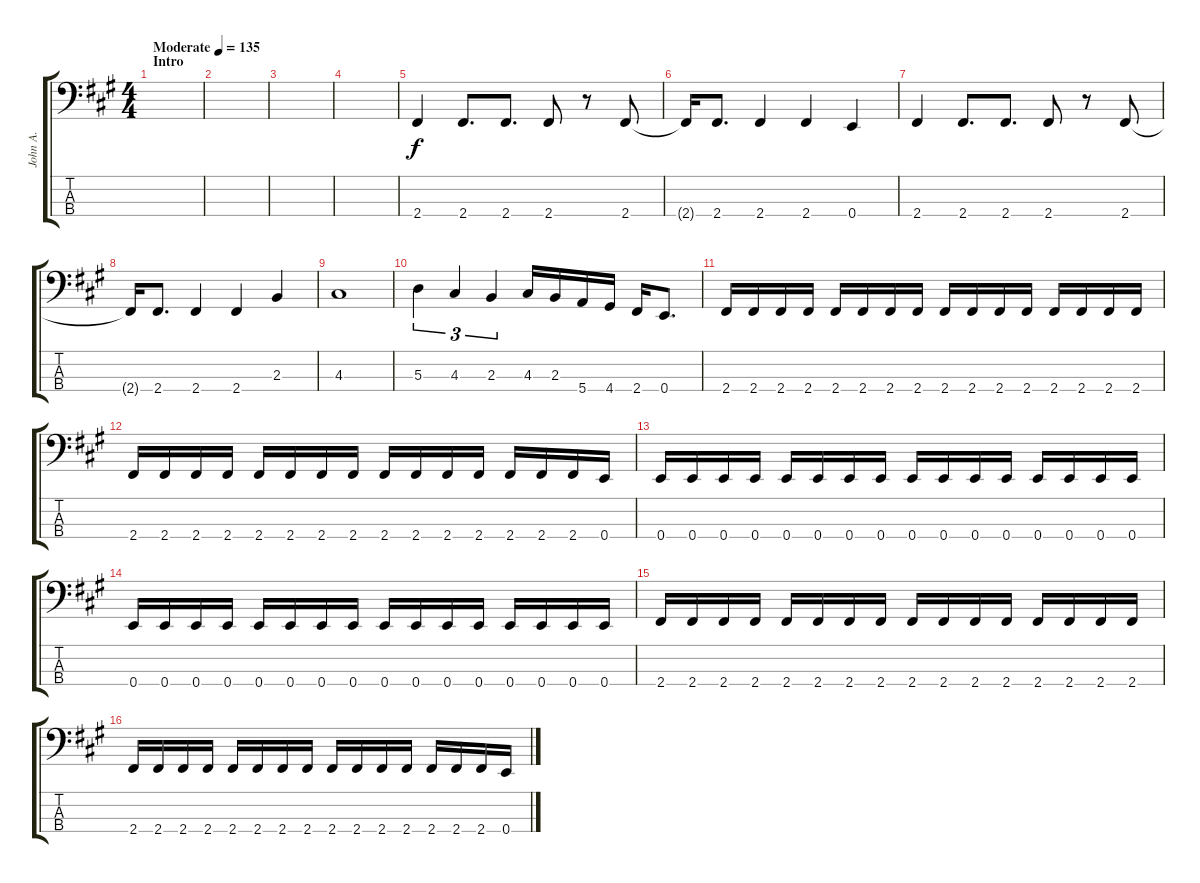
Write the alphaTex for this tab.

\track ("John A." "John A.") {instrument electricbassfinger}
\staff {score tabs}
\tuning (G2 D2 A1 E1) {hide}
\ts (4 4)
\section ("" "Intro")
\tempo (135 "Moderate")
\clef f4
\ks a
|
|
|
|
2.4.4 2.4.8{d} 2.4.8{d} 2.4.8 r.8 2.4.8 |
2.4{t}.16 2.4.8{d} 2.4.4 2.4.4 0.4.4 |
2.4.4 2.4.8{d} 2.4.8{d} 2.4.8 r.8 2.4.8 |
2.4{t}.16 2.4.8{d} 2.4.4 2.4.4 2.3.4 |
4.3.1 |
5.3.4{tu (3 2)} 4.3.4{tu (3 2)} 2.3.4{tu (3 2)} 4.3.16 2.3.16 5.4.16 4.4.16 2.4.16 0.4.8{d} |
2.4.16 2.4.16 2.4.16 2.4.16 2.4.16 2.4.16 2.4.16 2.4.16 2.4.16 2.4.16 2.4.16 2.4.16 2.4.16 2.4.16 2.4.16 2.4.16 |
2.4.16 2.4.16 2.4.16 2.4.16 2.4.16 2.4.16 2.4.16 2.4.16 2.4.16 2.4.16 2.4.16 2.4.16 2.4.16 2.4.16 2.4.16 0.4.16 |
0.4.16 0.4.16 0.4.16 0.4.16 0.4.16 0.4.16 0.4.16 0.4.16 0.4.16 0.4.16 0.4.16 0.4.16 0.4.16 0.4.16 0.4.16 0.4.16 |
0.4.16 0.4.16 0.4.16 0.4.16 0.4.16 0.4.16 0.4.16 0.4.16 0.4.16 0.4.16 0.4.16 0.4.16 0.4.16 0.4.16 0.4.16 0.4.16 |
2.4.16 2.4.16 2.4.16 2.4.16 2.4.16 2.4.16 2.4.16 2.4.16 2.4.16 2.4.16 2.4.16 2.4.16 2.4.16 2.4.16 2.4.16 2.4.16 |
2.4.16 2.4.16 2.4.16 2.4.16 2.4.16 2.4.16 2.4.16 2.4.16 2.4.16 2.4.16 2.4.16 2.4.16 2.4.16 2.4.16 2.4.16 0.4.16
